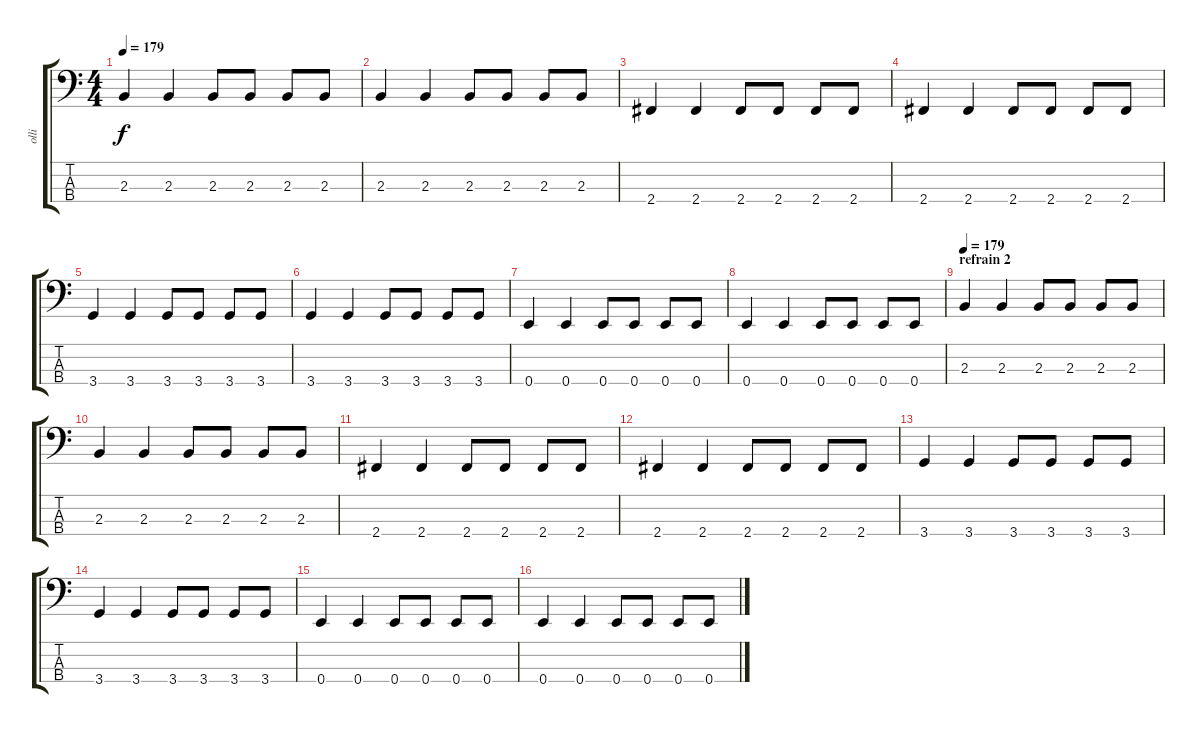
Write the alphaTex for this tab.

\track ("olli" "olli") {instrument electricbassfinger}
\staff {score tabs}
\tuning (G2 D2 A1 E1) {hide}
\ts (4 4)
\tempo 179
\clef f4
\ks c
2.3.4{dy f} 2.3.4 2.3.8 2.3.8 2.3.8 2.3.8 |
2.3.4 2.3.4 2.3.8 2.3.8 2.3.8 2.3.8 |
2.4.4 2.4.4 2.4.8 2.4.8 2.4.8 2.4.8 |
2.4.4 2.4.4 2.4.8 2.4.8 2.4.8 2.4.8 |
3.4.4 3.4.4 3.4.8 3.4.8 3.4.8 3.4.8 |
3.4.4 3.4.4 3.4.8 3.4.8 3.4.8 3.4.8 |
0.4.4 0.4.4 0.4.8 0.4.8 0.4.8 0.4.8 |
0.4.4 0.4.4 0.4.8 0.4.8 0.4.8 0.4.8 |
\section ("" "refrain 2")
\tempo 179
2.3.4 2.3.4 2.3.8 2.3.8 2.3.8 2.3.8 |
2.3.4 2.3.4 2.3.8 2.3.8 2.3.8 2.3.8 |
2.4.4 2.4.4 2.4.8 2.4.8 2.4.8 2.4.8 |
2.4.4 2.4.4 2.4.8 2.4.8 2.4.8 2.4.8 |
3.4.4 3.4.4 3.4.8 3.4.8 3.4.8 3.4.8 |
3.4.4 3.4.4 3.4.8 3.4.8 3.4.8 3.4.8 |
0.4.4 0.4.4 0.4.8 0.4.8 0.4.8 0.4.8 |
0.4.4 0.4.4 0.4.8 0.4.8 0.4.8 0.4.8
